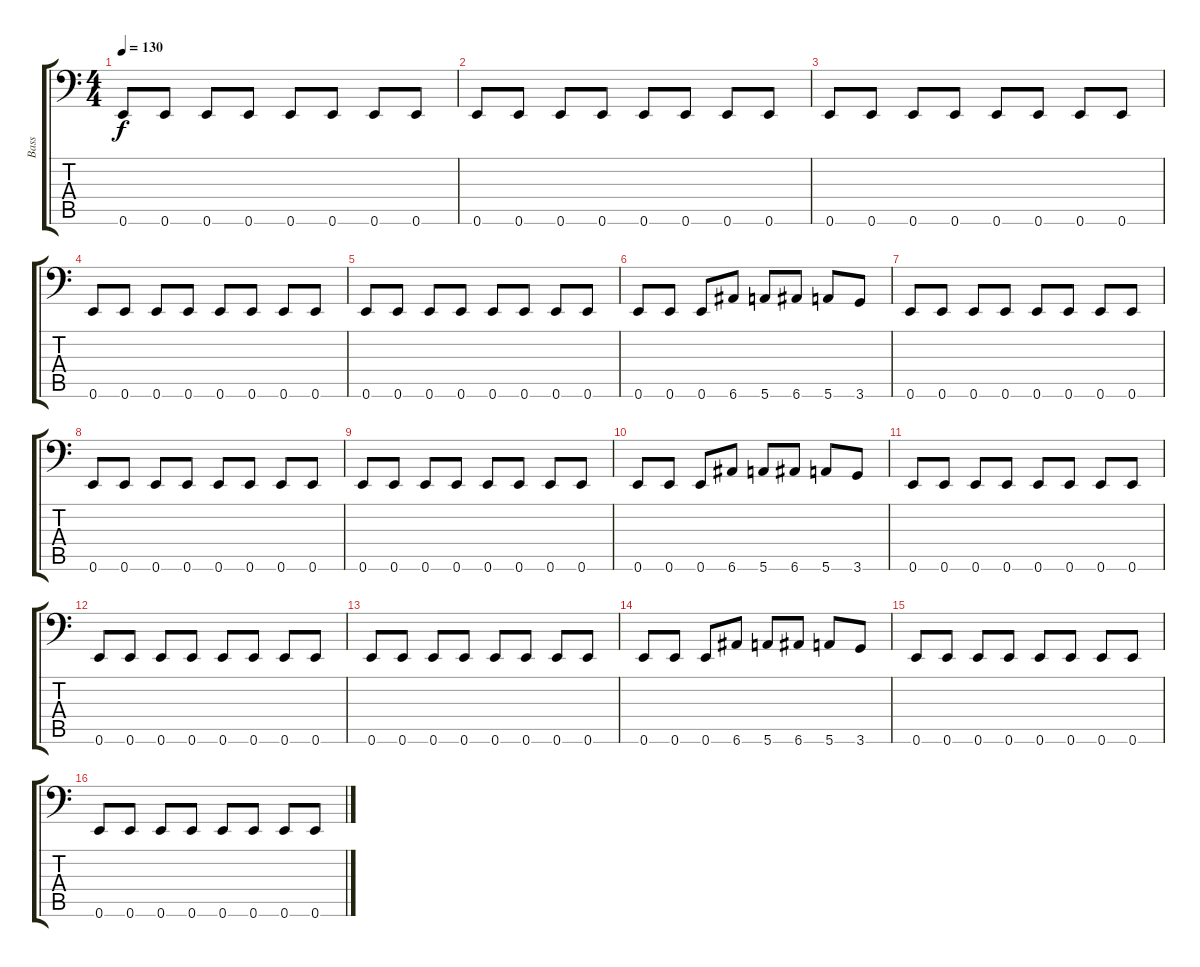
\track ("Bass" "Bass") {instrument electricbasspick}
\staff {score tabs}
\tuning (E3 B2 G2 D2 A1 E1) {hide}
\ts (4 4)
\tempo 130
\clef f4
\ks c
0.6.8{dy f} 0.6.8 0.6.8 0.6.8 0.6.8 0.6.8 0.6.8 0.6.8 |
0.6.8 0.6.8 0.6.8 0.6.8 0.6.8 0.6.8 0.6.8 0.6.8 |
0.6.8 0.6.8 0.6.8 0.6.8 0.6.8 0.6.8 0.6.8 0.6.8 |
0.6.8 0.6.8 0.6.8 0.6.8 0.6.8 0.6.8 0.6.8 0.6.8 |
0.6.8 0.6.8 0.6.8 0.6.8 0.6.8 0.6.8 0.6.8 0.6.8 |
0.6.8 0.6.8 0.6.8 6.6.8 5.6.8 6.6.8 5.6.8 3.6.8 |
0.6.8 0.6.8 0.6.8 0.6.8 0.6.8 0.6.8 0.6.8 0.6.8 |
0.6.8 0.6.8 0.6.8 0.6.8 0.6.8 0.6.8 0.6.8 0.6.8 |
0.6.8 0.6.8 0.6.8 0.6.8 0.6.8 0.6.8 0.6.8 0.6.8 |
0.6.8 0.6.8 0.6.8 6.6.8 5.6.8 6.6.8 5.6.8 3.6.8 |
0.6.8 0.6.8 0.6.8 0.6.8 0.6.8 0.6.8 0.6.8 0.6.8 |
0.6.8 0.6.8 0.6.8 0.6.8 0.6.8 0.6.8 0.6.8 0.6.8 |
0.6.8 0.6.8 0.6.8 0.6.8 0.6.8 0.6.8 0.6.8 0.6.8 |
0.6.8 0.6.8 0.6.8 6.6.8 5.6.8 6.6.8 5.6.8 3.6.8 |
0.6.8 0.6.8 0.6.8 0.6.8 0.6.8 0.6.8 0.6.8 0.6.8 |
0.6.8 0.6.8 0.6.8 0.6.8 0.6.8 0.6.8 0.6.8 0.6.8
